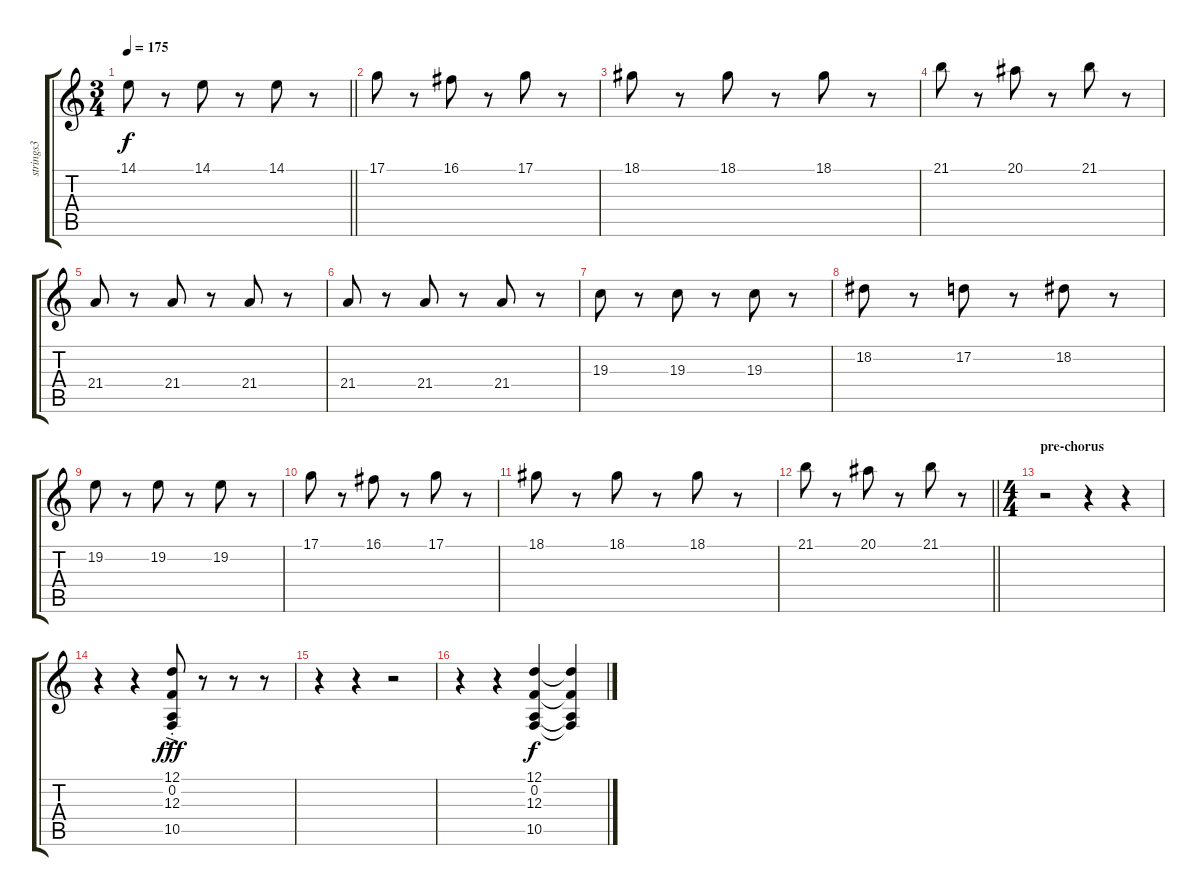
\track ("strings3" "strings3") {instrument stringensemble1}
\staff {score tabs}
\tuning (D4 A3 F3 C3 G2 C2) {hide}
\ts (3 4)
\tempo 175
\clef g2
\barLineRight lightlight
\ks c
14.1.8{dy f} r.8 14.1.8 r.8 14.1.8 r.8 |
17.1.8 r.8 16.1.8 r.8 17.1.8 r.8 |
18.1.8 r.8 18.1.8 r.8 18.1.8 r.8 |
21.1.8 r.8 20.1.8 r.8 21.1.8 r.8 |
21.4.8 r.8 21.4.8 r.8 21.4.8 r.8 |
21.4.8 r.8 21.4.8 r.8 21.4.8 r.8 |
19.3.8 r.8 19.3.8 r.8 19.3.8 r.8 |
18.2.8 r.8 17.2.8 r.8 18.2.8 r.8 |
19.2.8 r.8 19.2.8 r.8 19.2.8 r.8 |
17.1.8 r.8 16.1.8 r.8 17.1.8 r.8 |
18.1.8 r.8 18.1.8 r.8 18.1.8 r.8 |
\barLineRight lightlight
21.1.8 r.8 20.1.8 r.8 21.1.8 r.8 |
\ts (4 4)
\section ("" "pre-chorus")
r.2 r.4 r.4 |
r.4 r.4 (12.1{ac st} 0.2{ac st} 12.3{ac st} 10.5{ac st}).8{dy fff} r.8 r.8 r.8 |
r.4 r.4 r.2 |
r.4 r.4 (12.1 0.2 12.3 10.5).4{dy f} (12.1{t} 0.2{t} 12.3{t} 10.5{t}).4
